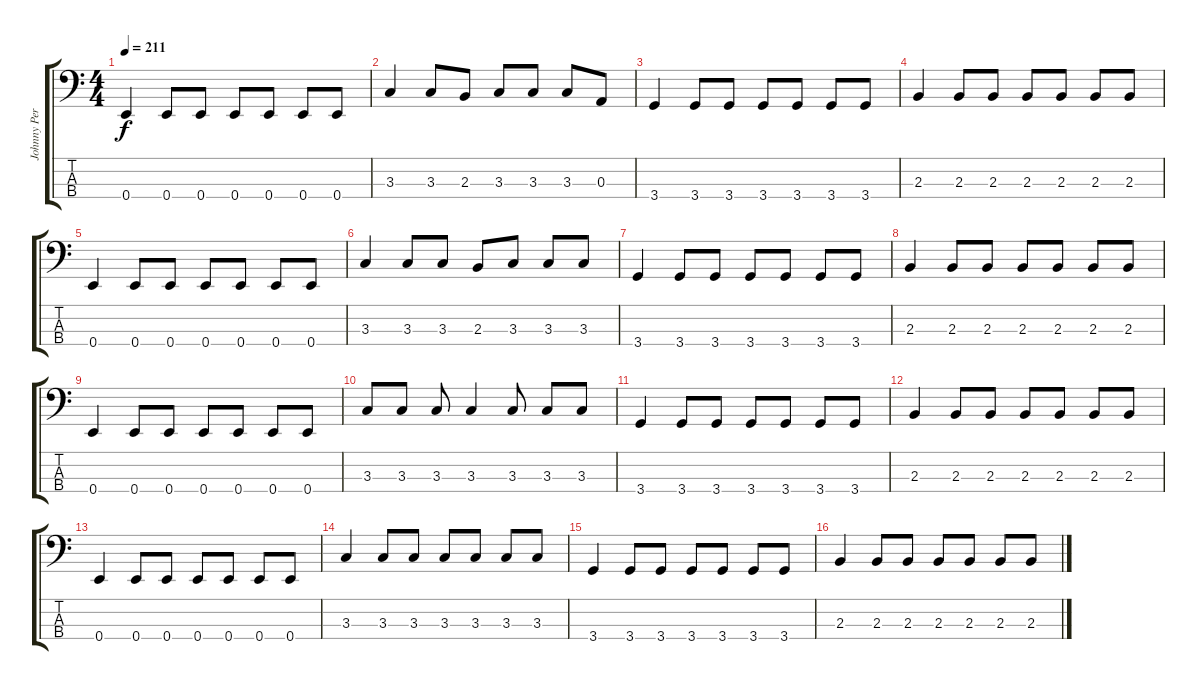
\track ("Johnny Personality" "Johnny Per") {instrument electricbasspick}
\staff {score tabs}
\tuning (G2 D2 A1 E1) {hide}
\ts (4 4)
\tempo 211
\clef f4
\ks c
0.4.4{dy f} 0.4.8 0.4.8 0.4.8 0.4.8 0.4.8 0.4.8 |
3.3.4 3.3.8 2.3.8 3.3.8 3.3.8 3.3.8 0.3.8 |
3.4.4 3.4.8 3.4.8 3.4.8 3.4.8 3.4.8 3.4.8 |
2.3.4 2.3.8 2.3.8 2.3.8 2.3.8 2.3.8 2.3.8 |
0.4.4 0.4.8 0.4.8 0.4.8 0.4.8 0.4.8 0.4.8 |
3.3.4 3.3.8 3.3.8 2.3.8 3.3.8 3.3.8 3.3.8 |
3.4.4 3.4.8 3.4.8 3.4.8 3.4.8 3.4.8 3.4.8 |
2.3.4 2.3.8 2.3.8 2.3.8 2.3.8 2.3.8 2.3.8 |
0.4.4 0.4.8 0.4.8 0.4.8 0.4.8 0.4.8 0.4.8 |
3.3.8 3.3.8 3.3.8 3.3.4 3.3.8 3.3.8 3.3.8 |
3.4.4 3.4.8 3.4.8 3.4.8 3.4.8 3.4.8 3.4.8 |
2.3.4 2.3.8 2.3.8 2.3.8 2.3.8 2.3.8 2.3.8 |
0.4.4 0.4.8 0.4.8 0.4.8 0.4.8 0.4.8 0.4.8 |
3.3.4 3.3.8 3.3.8 3.3.8 3.3.8 3.3.8 3.3.8 |
3.4.4 3.4.8 3.4.8 3.4.8 3.4.8 3.4.8 3.4.8 |
2.3.4 2.3.8 2.3.8 2.3.8 2.3.8 2.3.8 2.3.8
